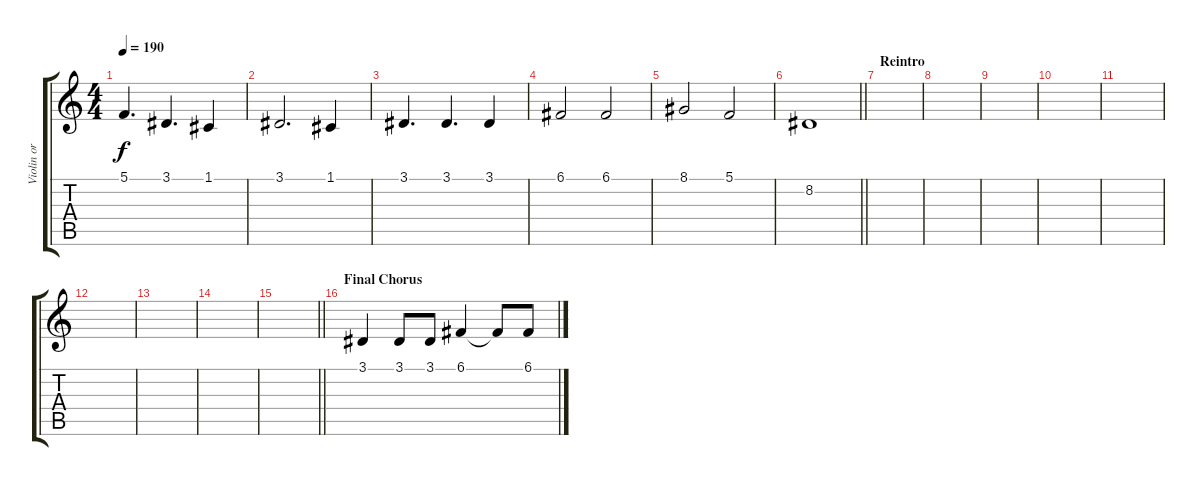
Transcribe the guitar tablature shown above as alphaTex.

\track ("Violin or Some Shit" "Violin or ") {instrument violin}
\staff {score tabs}
\tuning (C4 G3 Eb3 Bb2 F2 C2) {hide}
\ts (4 4)
\tempo 190
\clef g2
\ks c
5.1.4{d dy f} 3.1.4{d} 1.1.4 |
3.1.2{d} 1.1.4 |
3.1.4{d} 3.1.4{d} 3.1.4 |
6.1.2 6.1.2 |
8.1.2 5.1.2 |
\barLineRight lightlight
8.2.1 |
\section ("" "Reintro")
|
|
|
|
|
|
|
|
\barLineRight lightlight
|
\section ("" "Final Chorus")
3.1.4 3.1.8 3.1.8 6.1.4 6.1{t}.8 6.1.8
